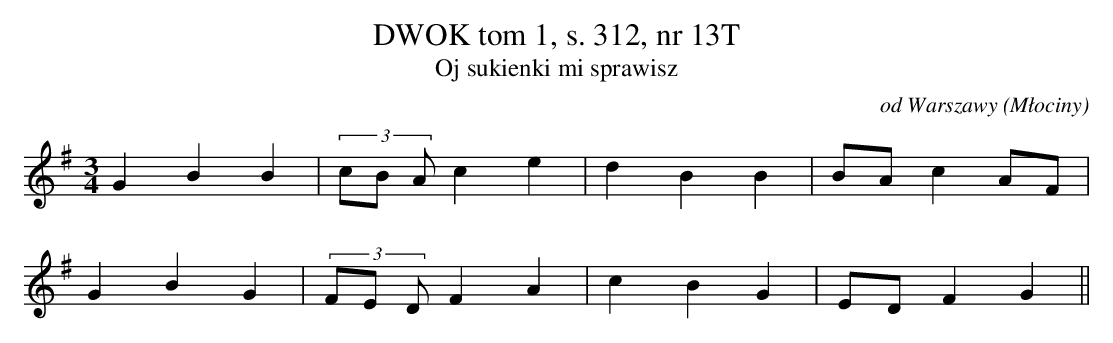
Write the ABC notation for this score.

X:1
T: DWOK tom 1, s. 312, nr 13T
T: Oj sukienki mi sprawisz
O: od Warszawy (Młociny)
M: 3/4
L: 1/8
K: G
G2B2B2 | (3cB A c2e2 | d2B2B2 | BA c2AF |
G2B2G2 | (3FE D F2A2 | c2B2G2 | EDF2G2||
